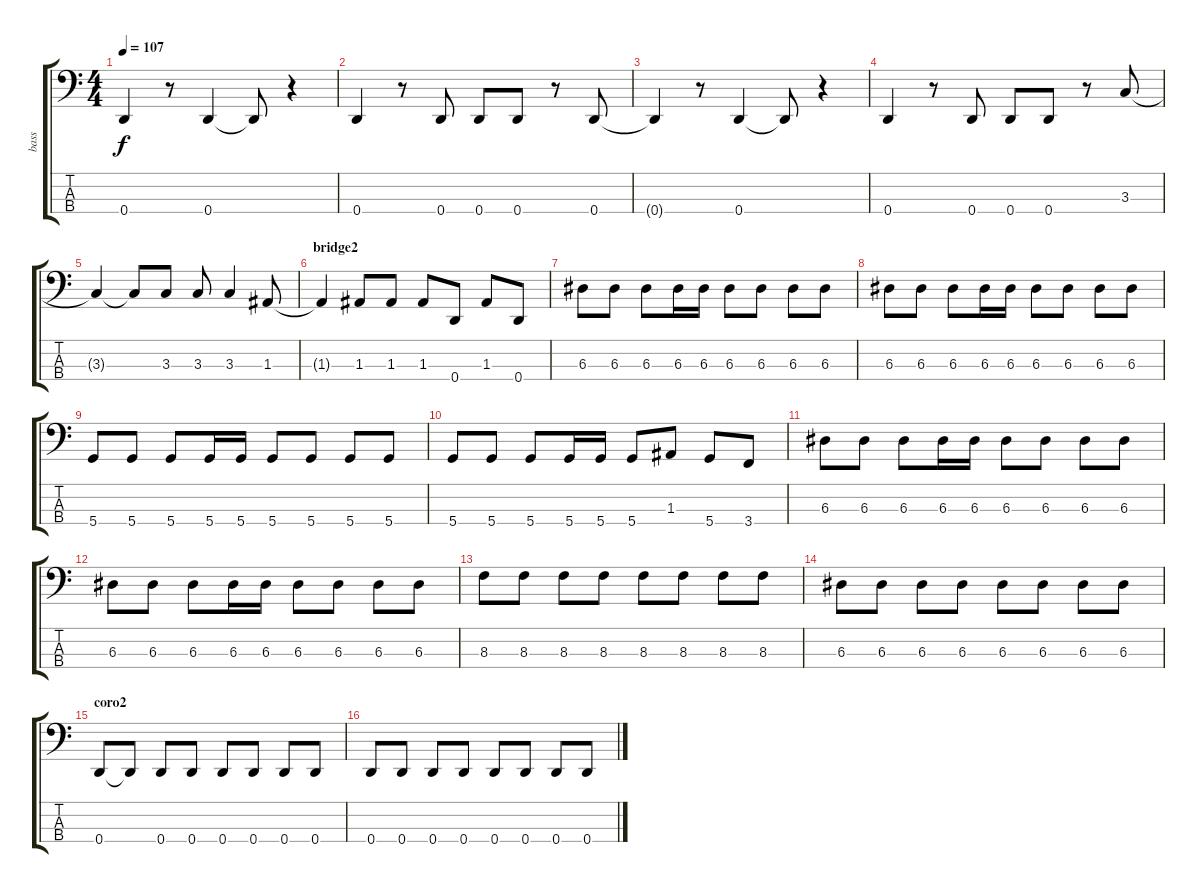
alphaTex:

\track ("bass" "bass") {instrument electricbasspick}
\staff {score tabs}
\tuning (G2 D2 A1 D1) {hide}
\ts (4 4)
\tempo 107
\clef f4
\ks c
0.4{t}.4{dy f} r.8 0.4.4 0.4{t}.8 r.4 |
0.4.4 r.8 0.4.8 0.4.8 0.4.8 r.8 0.4.8 |
0.4{t}.4 r.8 0.4.4 0.4{t}.8 r.4 |
0.4.4 r.8 0.4.8 0.4.8 0.4.8 r.8 3.3.8 |
3.3{t}.4 3.3{t}.8 3.3.8 3.3.8 3.3.4 1.3.8 |
\section ("" "bridge2")
1.3{t}.4 1.3.8 1.3.8 1.3.8 0.4.8 1.3.8 0.4.8 |
6.3.8 6.3.8 6.3.8 6.3.16 6.3.16 6.3.8 6.3.8 6.3.8 6.3.8 |
6.3.8 6.3.8 6.3.8 6.3.16 6.3.16 6.3.8 6.3.8 6.3.8 6.3.8 |
5.4.8 5.4.8 5.4.8 5.4.16 5.4.16 5.4.8 5.4.8 5.4.8 5.4.8 |
5.4.8 5.4.8 5.4.8 5.4.16 5.4.16 5.4.8 1.3.8 5.4.8 3.4.8 |
6.3.8 6.3.8 6.3.8 6.3.16 6.3.16 6.3.8 6.3.8 6.3.8 6.3.8 |
6.3.8 6.3.8 6.3.8 6.3.16 6.3.16 6.3.8 6.3.8 6.3.8 6.3.8 |
8.3.8 8.3.8 8.3.8 8.3.8 8.3.8 8.3.8 8.3.8 8.3.8 |
6.3.8 6.3.8 6.3.8 6.3.8 6.3.8 6.3.8 6.3.8 6.3.8 |
\section ("" "coro2")
0.4.8 0.4{t}.8 0.4.8 0.4.8 0.4.8 0.4.8 0.4.8 0.4.8 |
0.4.8 0.4.8 0.4.8 0.4.8 0.4.8 0.4.8 0.4.8 0.4.8
